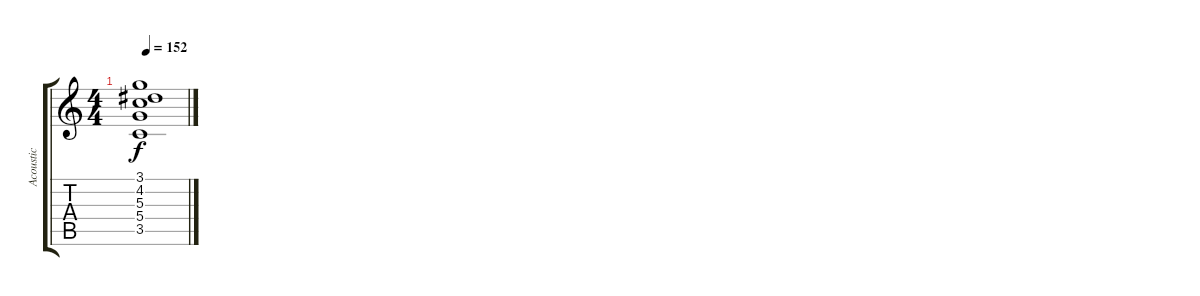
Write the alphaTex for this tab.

\track ("Acoustic" "Acoustic") {instrument acousticguitarsteel}
\staff {score tabs}
\tuning (E4 B3 G3 D3 A2 E2) {hide}
\ts (4 4)
\tempo 152
\clef g2
\ks c
(3.1{t} 4.2{t} 5.3{t} 5.4{t} 3.5{t}).1{dy f}
